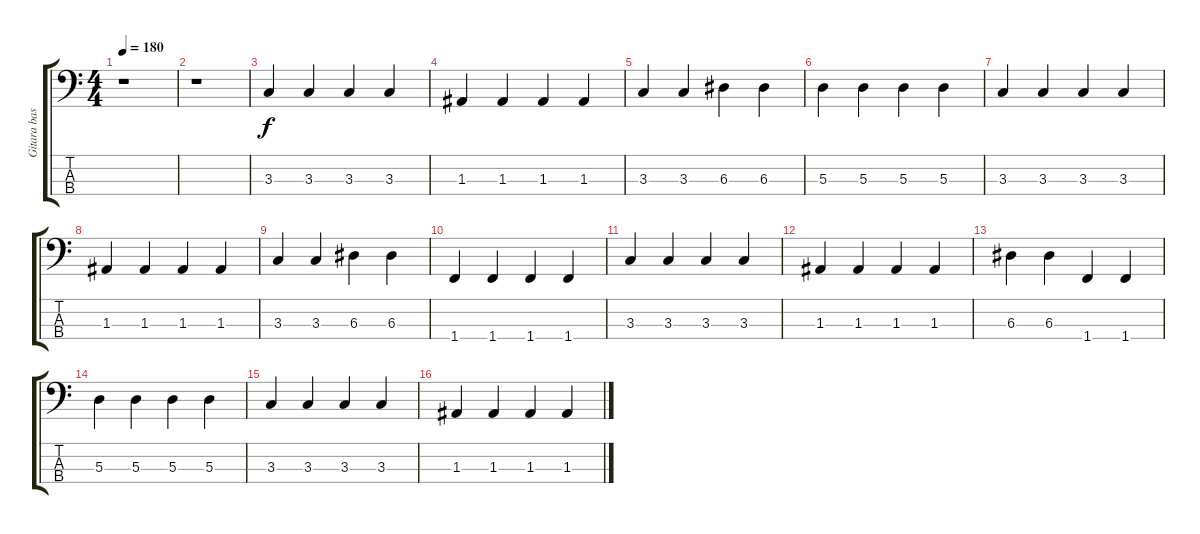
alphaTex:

\track ("Gitara basowa" "Gitara bas") {instrument electricbassfinger}
\staff {score tabs}
\tuning (G2 D2 A1 E1) {hide}
\ts (4 4)
\tempo 180
\clef f4
\ks c
r.1{dy f} |
r.1 |
3.3.4 3.3.4 3.3.4 3.3.4 |
1.3.4 1.3.4 1.3.4 1.3.4 |
3.3.4 3.3.4 6.3.4 6.3.4 |
5.3.4 5.3.4 5.3.4 5.3.4 |
3.3.4 3.3.4 3.3.4 3.3.4 |
1.3.4 1.3.4 1.3.4 1.3.4 |
3.3.4 3.3.4 6.3.4 6.3.4 |
1.4.4 1.4.4 1.4.4 1.4.4 |
3.3.4 3.3.4 3.3.4 3.3.4 |
1.3.4 1.3.4 1.3.4 1.3.4 |
6.3.4 6.3.4 1.4.4 1.4.4 |
5.3.4 5.3.4 5.3.4 5.3.4 |
3.3.4 3.3.4 3.3.4 3.3.4 |
1.3.4 1.3.4 1.3.4 1.3.4
